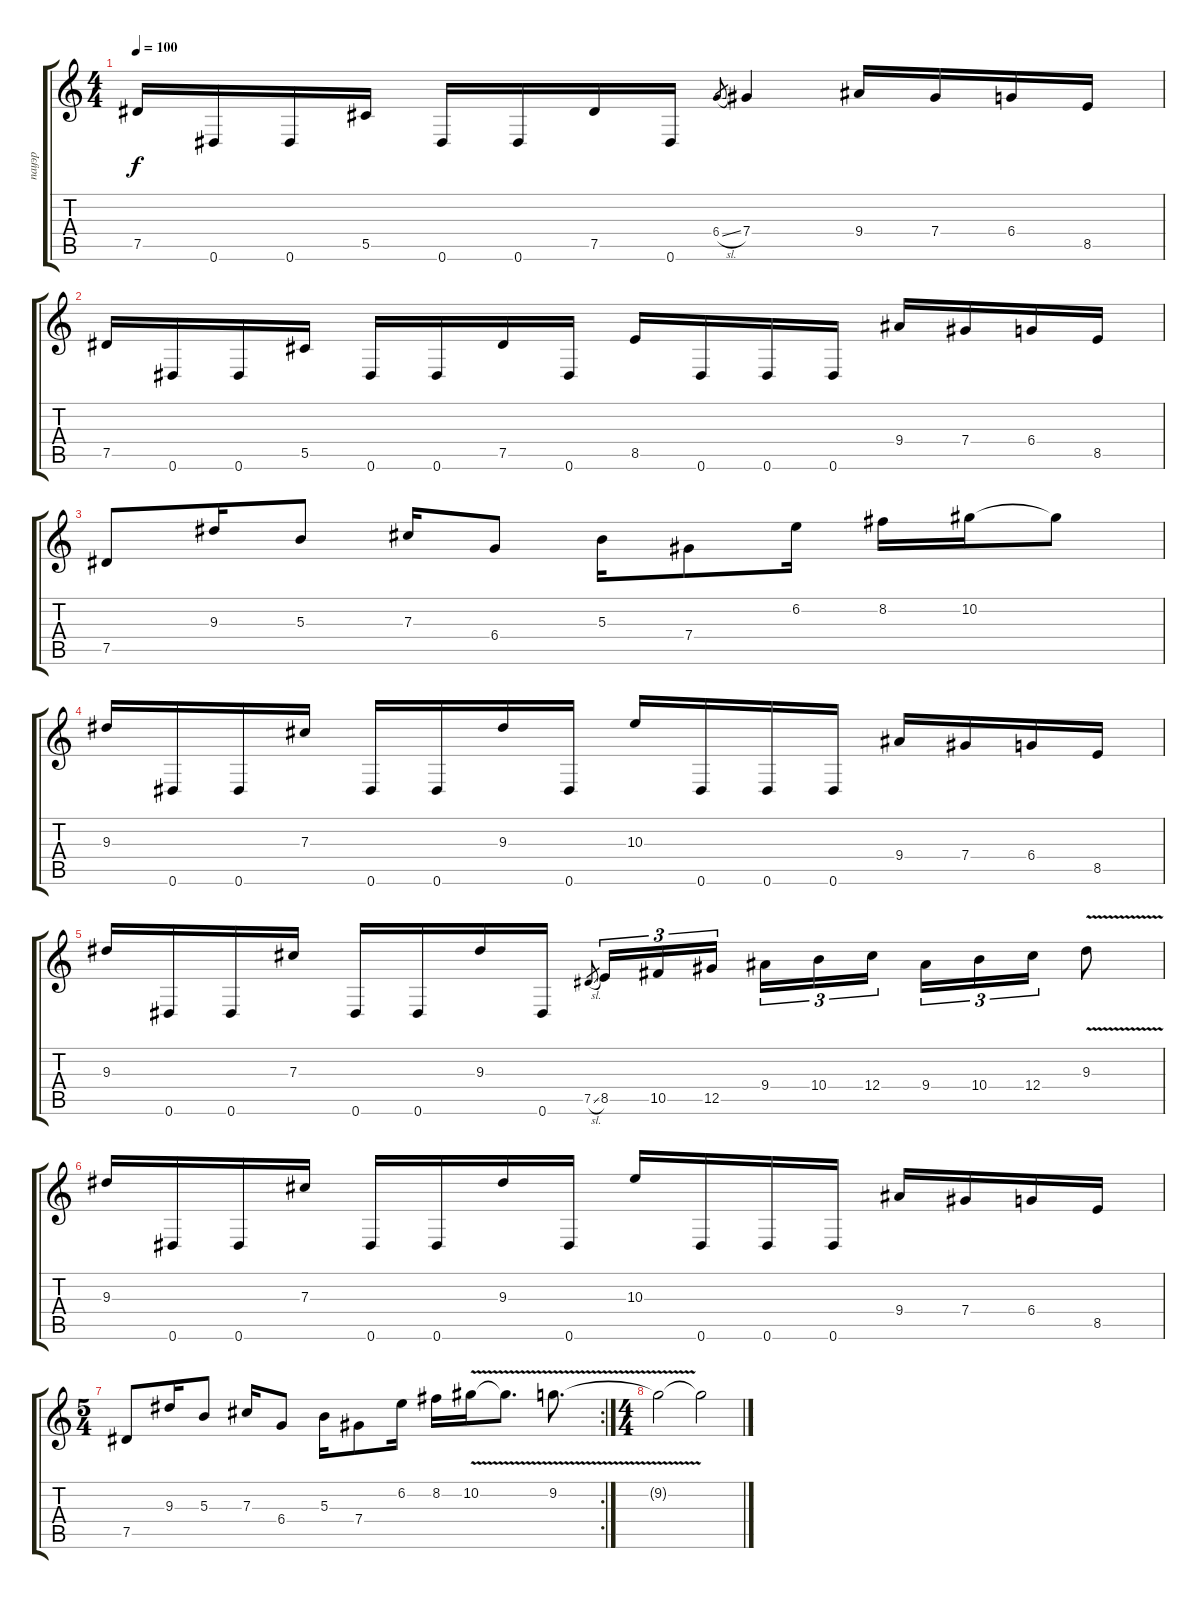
\track ("пауэр" "пауэр") {instrument distortionguitar}
\staff {score tabs}
\tuning (Eb4 Bb3 Gb3 Db3 Ab2 Eb2) {hide}
\ts (4 4)
\tempo 100
\clef g2
\ks c
7.5.16{dy f} 0.6.16 0.6.16 5.5.16 0.6.16 0.6.16 7.5.16 0.6.16 6.4{sl}.8{gr} 7.4.4 9.4.16 7.4.16 6.4.16 8.5.16 |
7.5.16 0.6.16 0.6.16 5.5.16 0.6.16 0.6.16 7.5.16 0.6.16 8.5.16 0.6.16 0.6.16 0.6.16 9.4.16 7.4.16 6.4.16 8.5.16 |
7.5.8 9.3.16 5.3.8 7.3.16 6.4.8 5.3.16 7.4.8 6.2.16 8.2.16 10.2.16 10.2{t}.8 |
9.3.16 0.6.16 0.6.16 7.3.16 0.6.16 0.6.16 9.3.16 0.6.16 10.3.16 0.6.16 0.6.16 0.6.16 9.4.16 7.4.16 6.4.16 8.5.16 |
9.3.16 0.6.16 0.6.16 7.3.16 0.6.16 0.6.16 9.3.16 0.6.16 7.5{sl}.8{gr} 8.5.16{tu (3 2)} 10.5.16{tu (3 2)} 12.5.16{tu (3 2) beam splitsecondary} 9.4.16{tu (3 2)} 10.4.16{tu (3 2)} 12.4.16{tu (3 2)} 9.4.16{tu (3 2)} 10.4.16{tu (3 2)} 12.4.16{tu (3 2)} 9.3{v}.8 |
9.3.16 0.6.16 0.6.16 7.3.16 0.6.16 0.6.16 9.3.16 0.6.16 10.3.16 0.6.16 0.6.16 0.6.16 9.4.16 7.4.16 6.4.16 8.5.16 |
\rc 2
\ts (5 4)
7.5.8 9.3.16 5.3.8 7.3.16 6.4.8 5.3.16 7.4.8 6.2.16 8.2.16 10.2{v}.16 10.2{t}.8{d} 9.2{v}.8{d} |
\ts (4 4)
9.2{t}.2 9.2{t}.2
